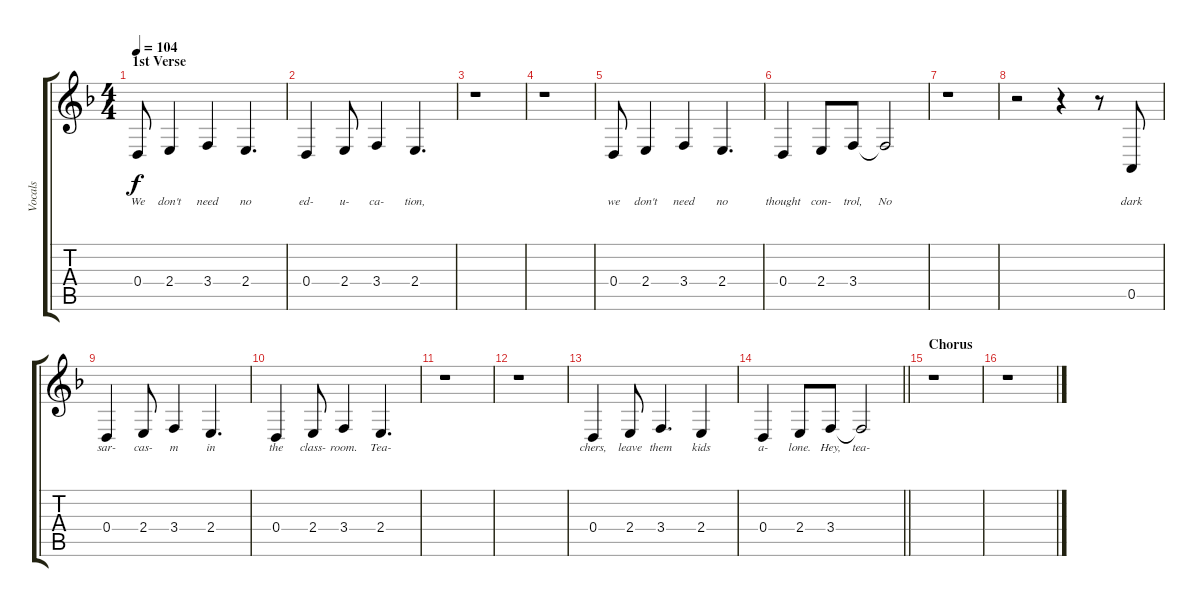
\track ("Vocals " "Vocals ") {instrument clarinet}
\staff {score tabs}
\tuning (E4 B3 G3 D3 A2 E2) {hide}
\ts (4 4)
\section ("" "1st Verse")
\tempo 104
\clef g2
\ks dminor
0.4.8{lyrics (0 "We") lyrics (1 "") lyrics (2 "") lyrics (3 "") lyrics (4 "") dy f instrument clarinet} 2.4.4{lyrics (0 "don't") lyrics (1 "") lyrics (2 "") lyrics (3 "") lyrics (4 "")} 3.4.4{lyrics (0 "need") lyrics (1 "") lyrics (2 "") lyrics (3 "") lyrics (4 "")} 2.4.4{d lyrics (0 "no") lyrics (1 "") lyrics (2 "") lyrics (3 "") lyrics (4 "")} |
0.4.4{lyrics (0 "ed-") lyrics (1 "") lyrics (2 "") lyrics (3 "") lyrics (4 "")} 2.4.8{lyrics (0 "u-") lyrics (1 "") lyrics (2 "") lyrics (3 "") lyrics (4 "")} 3.4.4{lyrics (0 "ca-") lyrics (1 "") lyrics (2 "") lyrics (3 "") lyrics (4 "")} 2.4.4{d lyrics (0 "tion,") lyrics (1 "") lyrics (2 "") lyrics (3 "") lyrics (4 "")} |
r.1 |
r.1 |
0.4.8{lyrics (0 "we") lyrics (1 "") lyrics (2 "") lyrics (3 "") lyrics (4 "")} 2.4.4{lyrics (0 "don't") lyrics (1 "") lyrics (2 "") lyrics (3 "") lyrics (4 "")} 3.4.4{lyrics (0 "need") lyrics (1 "") lyrics (2 "") lyrics (3 "") lyrics (4 "")} 2.4.4{d lyrics (0 "no") lyrics (1 "") lyrics (2 "") lyrics (3 "") lyrics (4 "")} |
0.4.4{lyrics (0 "thought") lyrics (1 "") lyrics (2 "") lyrics (3 "") lyrics (4 "")} 2.4.8{lyrics (0 "con-") lyrics (1 "") lyrics (2 "") lyrics (3 "") lyrics (4 "")} 3.4.8{lyrics (0 "trol,") lyrics (1 "") lyrics (2 "") lyrics (3 "") lyrics (4 "")} 3.4{t}.2{lyrics (0 "No") lyrics (1 "") lyrics (2 "") lyrics (3 "") lyrics (4 "")} |
r.1 |
r.2 r.4 r.8 0.5.8{lyrics (0 "dark") lyrics (1 "") lyrics (2 "") lyrics (3 "") lyrics (4 "")} |
0.4.4{lyrics (0 "sar-") lyrics (1 "") lyrics (2 "") lyrics (3 "") lyrics (4 "")} 2.4.8{lyrics (0 "cas-") lyrics (1 "") lyrics (2 "") lyrics (3 "") lyrics (4 "")} 3.4.4{lyrics (0 "m") lyrics (1 "") lyrics (2 "") lyrics (3 "") lyrics (4 "")} 2.4.4{d lyrics (0 "in") lyrics (1 "") lyrics (2 "") lyrics (3 "") lyrics (4 "")} |
0.4.4{lyrics (0 "the") lyrics (1 "") lyrics (2 "") lyrics (3 "") lyrics (4 "")} 2.4.8{lyrics (0 "class-") lyrics (1 "") lyrics (2 "") lyrics (3 "") lyrics (4 "")} 3.4.4{lyrics (0 "room.") lyrics (1 "") lyrics (2 "") lyrics (3 "") lyrics (4 "")} 2.4.4{d lyrics (0 "Tea-") lyrics (1 "") lyrics (2 "") lyrics (3 "") lyrics (4 "")} |
r.1 |
r.1 |
0.4.4{lyrics (0 "chers,") lyrics (1 "") lyrics (2 "") lyrics (3 "") lyrics (4 "")} 2.4.8{lyrics (0 "leave") lyrics (1 "") lyrics (2 "") lyrics (3 "") lyrics (4 "")} 3.4.4{d lyrics (0 "them") lyrics (1 "") lyrics (2 "") lyrics (3 "") lyrics (4 "")} 2.4.4{lyrics (0 "kids") lyrics (1 "") lyrics (2 "") lyrics (3 "") lyrics (4 "")} |
\barLineRight lightlight
0.4.4{lyrics (0 "a-") lyrics (1 "") lyrics (2 "") lyrics (3 "") lyrics (4 "")} 2.4.8{lyrics (0 "lone.") lyrics (1 "") lyrics (2 "") lyrics (3 "") lyrics (4 "")} 3.4.8{lyrics (0 "Hey,") lyrics (1 "") lyrics (2 "") lyrics (3 "") lyrics (4 "")} 3.4{t}.2{lyrics (0 "tea-") lyrics (1 "") lyrics (2 "") lyrics (3 "") lyrics (4 "")} |
\section ("" "Chorus")
r.1 |
r.1
